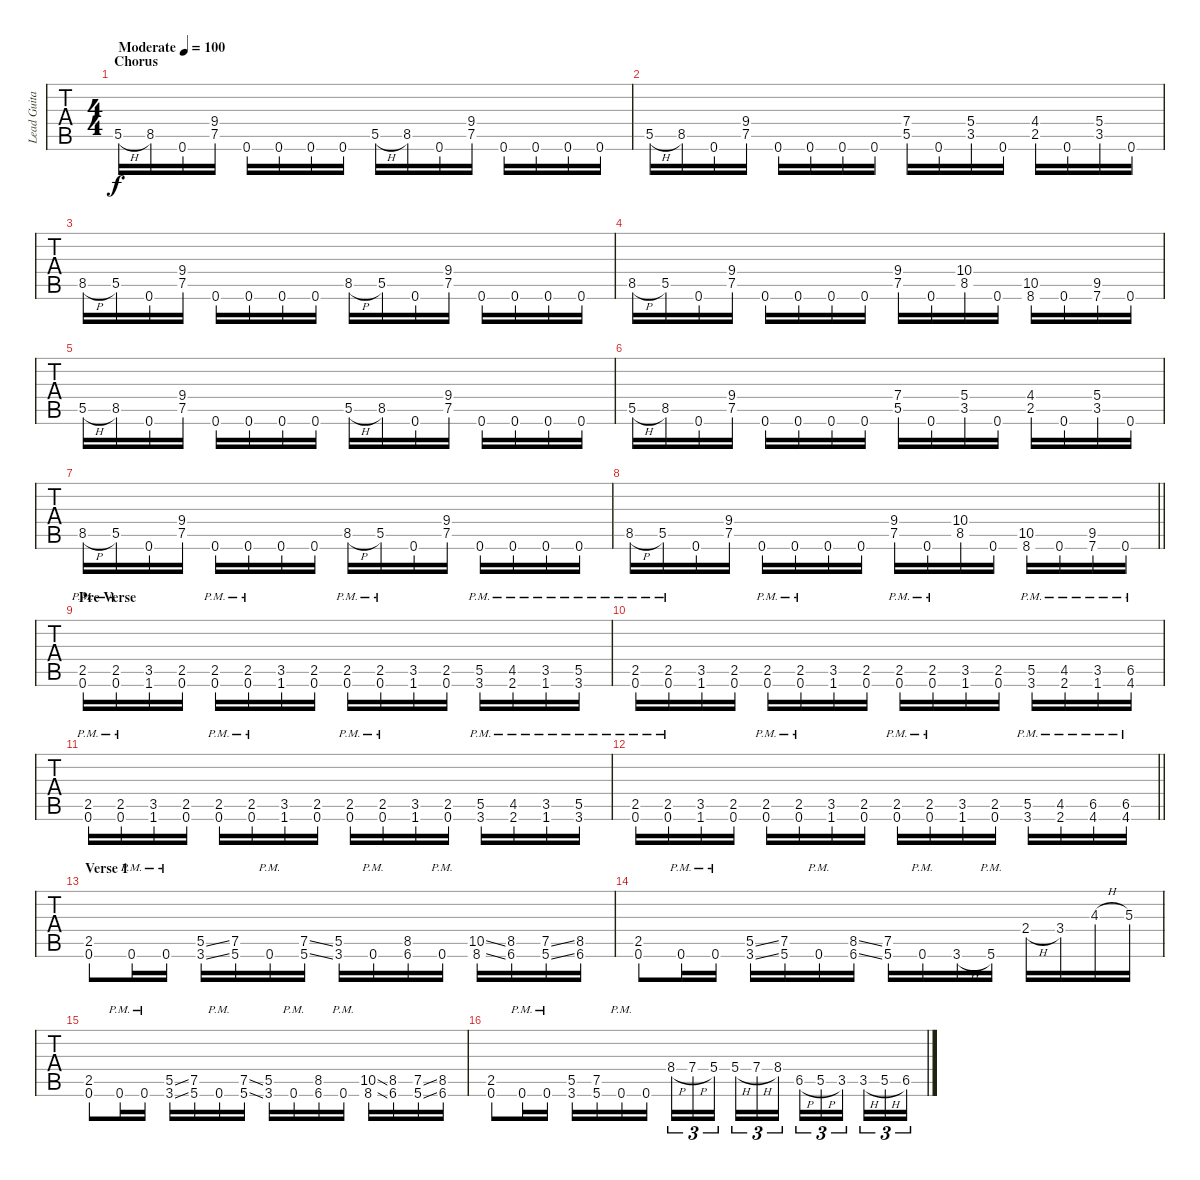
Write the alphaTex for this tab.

\track ("Lead Guitar" "Lead Guita") {instrument distortionguitar}
\staff {tabs}
\tuning (D4 A3 F3 C3 G2 D2) {hide}
\ts (4 4)
\section ("" "Chorus")
\tempo (100 "Moderate")
\clef g2
\ks c
5.5{h}.16{dy f instrument distortionguitar} 8.5.16 0.6.16 (9.4 7.5).16 0.6.16 0.6.16 0.6.16 0.6.16 5.5{h}.16 8.5.16 0.6.16 (9.4 7.5).16 0.6.16 0.6.16 0.6.16 0.6.16 |
5.5{h}.16 8.5.16 0.6.16 (9.4 7.5).16 0.6.16 0.6.16 0.6.16 0.6.16 (7.4 5.5).16 0.6.16 (5.4 3.5).16 0.6.16 (4.4 2.5).16 0.6.16 (5.4 3.5).16 0.6.16 |
8.5{h}.16 5.5.16 0.6.16 (9.4 7.5).16 0.6.16 0.6.16 0.6.16 0.6.16 8.5{h}.16 5.5.16 0.6.16 (9.4 7.5).16 0.6.16 0.6.16 0.6.16 0.6.16 |
8.5{h}.16 5.5.16 0.6.16 (9.4 7.5).16 0.6.16 0.6.16 0.6.16 0.6.16 (9.4 7.5).16 0.6.16 (10.4 8.5).16 0.6.16 (10.5 8.6).16 0.6.16 (9.5 7.6).16 0.6.16 |
5.5{h}.16 8.5.16 0.6.16 (9.4 7.5).16 0.6.16 0.6.16 0.6.16 0.6.16 5.5{h}.16 8.5.16 0.6.16 (9.4 7.5).16 0.6.16 0.6.16 0.6.16 0.6.16 |
5.5{h}.16 8.5.16 0.6.16 (9.4 7.5).16 0.6.16 0.6.16 0.6.16 0.6.16 (7.4 5.5).16 0.6.16 (5.4 3.5).16 0.6.16 (4.4 2.5).16 0.6.16 (5.4 3.5).16 0.6.16 |
8.5{h}.16 5.5.16 0.6.16 (9.4 7.5).16 0.6.16 0.6.16 0.6.16 0.6.16 8.5{h}.16 5.5.16 0.6.16 (9.4 7.5).16 0.6.16 0.6.16 0.6.16 0.6.16 |
\barLineRight lightlight
8.5{h}.16 5.5.16 0.6.16 (9.4 7.5).16 0.6.16 0.6.16 0.6.16 0.6.16 (9.4 7.5).16 0.6.16 (10.4 8.5).16 0.6.16 (10.5 8.6).16 0.6.16 (9.5 7.6).16 0.6.16 |
\section ("" "Pre Verse")
(2.5{pm} 0.6{pm}).16 (2.5{pm} 0.6{pm}).16 (3.5 1.6).16 (2.5 0.6).16 (2.5{pm} 0.6{pm}).16 (2.5{pm} 0.6{pm}).16 (3.5 1.6).16 (2.5 0.6).16 (2.5{pm} 0.6{pm}).16 (2.5{pm} 0.6{pm}).16 (3.5 1.6).16 (2.5 0.6).16 (5.5{pm} 3.6{pm}).16 (4.5{pm} 2.6{pm}).16 (3.5{pm} 1.6{pm}).16 (5.5{pm} 3.6{pm}).16 |
(2.5{pm} 0.6{pm}).16 (2.5{pm} 0.6{pm}).16 (3.5 1.6).16 (2.5 0.6).16 (2.5{pm} 0.6{pm}).16 (2.5{pm} 0.6{pm}).16 (3.5 1.6).16 (2.5 0.6).16 (2.5{pm} 0.6{pm}).16 (2.5{pm} 0.6{pm}).16 (3.5 1.6).16 (2.5 0.6).16 (5.5{pm} 3.6{pm}).16 (4.5{pm} 2.6{pm}).16 (3.5{pm} 1.6{pm}).16 (6.5{pm} 4.6{pm}).16 |
(2.5{pm} 0.6{pm}).16 (2.5{pm} 0.6{pm}).16 (3.5 1.6).16 (2.5 0.6).16 (2.5{pm} 0.6{pm}).16 (2.5{pm} 0.6{pm}).16 (3.5 1.6).16 (2.5 0.6).16 (2.5{pm} 0.6{pm}).16 (2.5{pm} 0.6{pm}).16 (3.5 1.6).16 (2.5 0.6).16 (5.5{pm} 3.6{pm}).16 (4.5{pm} 2.6{pm}).16 (3.5{pm} 1.6{pm}).16 (5.5{pm} 3.6{pm}).16 |
\barLineRight lightlight
(2.5{pm} 0.6{pm}).16 (2.5{pm} 0.6{pm}).16 (3.5 1.6).16 (2.5 0.6).16 (2.5{pm} 0.6{pm}).16 (2.5{pm} 0.6{pm}).16 (3.5 1.6).16 (2.5 0.6).16 (2.5{pm} 0.6{pm}).16 (2.5{pm} 0.6{pm}).16 (3.5 1.6).16 (2.5 0.6).16 (5.5{pm} 3.6{pm}).16 (4.5{pm} 2.6{pm}).16 (6.5{pm} 4.6{pm}).16 (6.5{pm} 4.6{pm}).16 |
\section ("" "Verse 1")
(2.5 0.6).8 0.6{pm}.16 0.6{pm}.16 (5.5{ss} 3.6{ss}).16 (7.5 5.6).16 0.6{pm}.16 (7.5{ss} 5.6{ss}).16 (5.5 3.6).16 0.6{pm}.16 (8.5 6.6).16 0.6{pm}.16 (10.5{ss} 8.6{ss}).16 (8.5 6.6).16 (7.5{ss} 5.6{ss}).16 (8.5 6.6).16 |
(2.5 0.6).8 0.6{pm}.16 0.6{pm}.16 (5.5{ss} 3.6{ss}).16 (7.5 5.6).16 0.6{pm}.16 (8.5{ss} 6.6{ss}).16 (7.5 5.6).16 0.6{pm}.16 3.6{h}.16 5.6{pm}.16 2.4{h}.16 3.4.16 4.3{h}.16 5.3.16 |
(2.5 0.6).8 0.6{pm}.16 0.6{pm}.16 (5.5{ss} 3.6{ss}).16 (7.5 5.6).16 0.6{pm}.16 (7.5{ss} 5.6{ss}).16 (5.5 3.6).16 0.6{pm}.16 (8.5 6.6).16 0.6{pm}.16 (10.5{ss} 8.6{ss}).16 (8.5 6.6).16 (7.5{ss} 5.6{ss}).16 (8.5 6.6).16 |
(2.5 0.6).8 0.6{pm}.16 0.6{pm}.16 (5.5 3.6).16 (7.5 5.6).16 0.6{pm}.16 0.6.16 8.4{h}.16{tu (3 2)} 7.4{h}.16{tu (3 2)} 5.4.16{tu (3 2) beam splitsecondary} 5.4{h}.16{tu (3 2)} 7.4{h}.16{tu (3 2)} 8.4.16{tu (3 2)} 6.5{h}.16{tu (3 2)} 5.5{h}.16{tu (3 2)} 3.5.16{tu (3 2) beam splitsecondary} 3.5{h}.16{tu (3 2)} 5.5{h}.16{tu (3 2)} 6.5.16{tu (3 2)}
